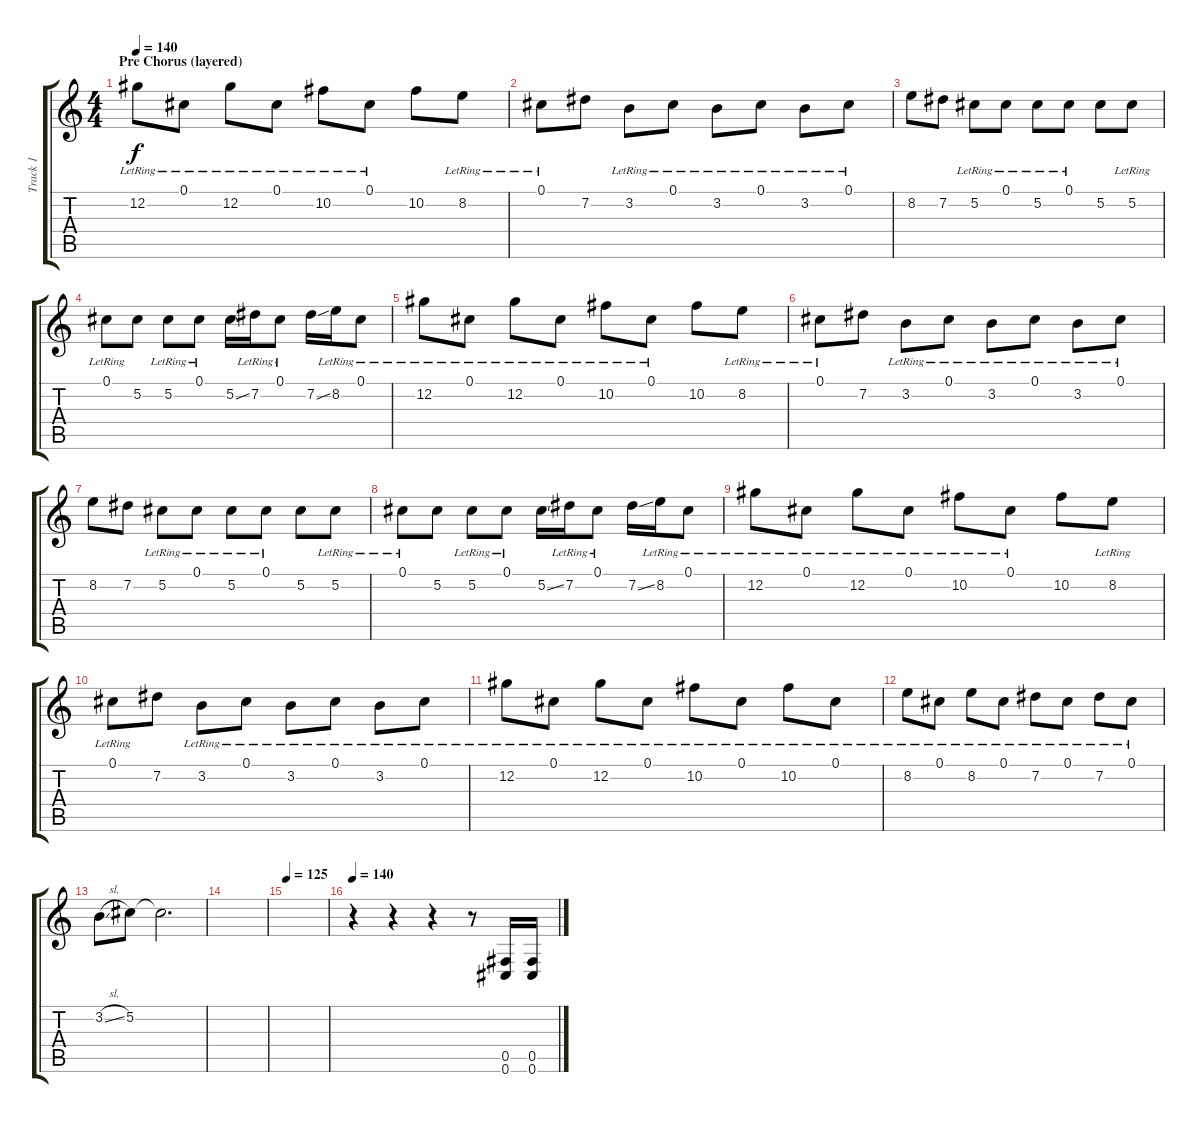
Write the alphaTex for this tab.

\track ("Track 1" "Track 1") {instrument acousticguitarsteel}
\staff {score tabs}
\tuning (Db4 Ab3 E3 B2 Gb2 Db2) {hide}
\ts (4 4)
\section ("" "Pre Chorus (layered) ")
\tempo 140
\clef g2
\ks c
12.2{lr}.8{dy f} 0.1{lr}.8 12.2{lr}.8 0.1{lr}.8 10.2{lr}.8 0.1{lr}.8 10.2.8 8.2{lr}.8 |
0.1{lr}.8 7.2.8 3.2{lr}.8 0.1{lr}.8 3.2{lr}.8 0.1{lr}.8 3.2{lr}.8 0.1{lr}.8 |
8.2.8 7.2.8 5.2{lr}.8 0.1{lr}.8 5.2{lr}.8 0.1{lr}.8 5.2.8 5.2{lr}.8 |
0.1{lr}.8 5.2.8 5.2{lr}.8 0.1{lr}.8 5.2{ss}.16 7.2{lr}.16 0.1{lr}.8 7.2{ss}.16 8.2{lr}.16 0.1{lr}.8 |
12.2{lr}.8 0.1{lr}.8 12.2{lr}.8 0.1{lr}.8 10.2{lr}.8 0.1{lr}.8 10.2.8 8.2{lr}.8 |
0.1{lr}.8 7.2.8 3.2{lr}.8 0.1{lr}.8 3.2{lr}.8 0.1{lr}.8 3.2{lr}.8 0.1{lr}.8 |
8.2.8 7.2.8 5.2{lr}.8 0.1{lr}.8 5.2{lr}.8 0.1{lr}.8 5.2.8 5.2{lr}.8 |
0.1{lr}.8 5.2.8 5.2{lr}.8 0.1{lr}.8 5.2{ss}.16 7.2{lr}.16 0.1{lr}.8 7.2{ss}.16 8.2{lr}.16 0.1{lr}.8 |
12.2{lr}.8 0.1{lr}.8 12.2{lr}.8 0.1{lr}.8 10.2{lr}.8 0.1{lr}.8 10.2.8 8.2{lr}.8 |
0.1{lr}.8 7.2.8 3.2{lr}.8 0.1{lr}.8 3.2{lr}.8 0.1{lr}.8 3.2{lr}.8 0.1{lr}.8 |
12.2{lr}.8 0.1{lr}.8 12.2{lr}.8 0.1{lr}.8 10.2{lr}.8 0.1{lr}.8 10.2{lr}.8 0.1{lr}.8 |
8.2{lr}.8 0.1{lr}.8 8.2{lr}.8 0.1{lr}.8 7.2{lr}.8 0.1{lr}.8 7.2{lr}.8 0.1{lr}.8 |
3.2{sl}.8 5.2.8 5.2{t}.2{d} |
|
\tempo 125
|
\tempo 140
r.4 r.4 r.4 r.8 (0.5 0.6).16 (0.5 0.6).16
